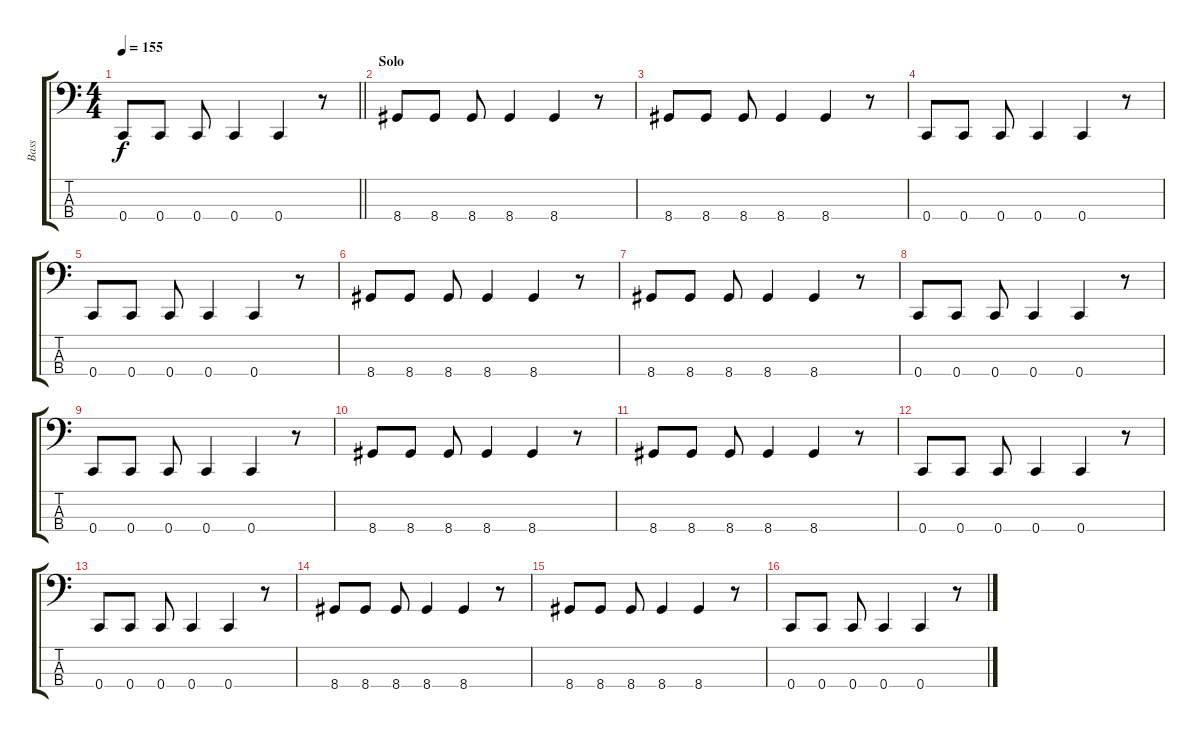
\track ("Bass" "Bass") {instrument electricbassfinger}
\staff {score tabs}
\tuning (F2 C2 G1 C1) {hide}
\ts (4 4)
\tempo 155
\clef f4
\barLineRight lightlight
\ks c
0.4.8{dy f} 0.4.8 0.4.8 0.4.4 0.4.4 r.8 |
\section ("" "Solo")
8.4.8 8.4.8 8.4.8 8.4.4 8.4.4 r.8 |
8.4.8 8.4.8 8.4.8 8.4.4 8.4.4 r.8 |
0.4.8 0.4.8 0.4.8 0.4.4 0.4.4 r.8 |
0.4.8 0.4.8 0.4.8 0.4.4 0.4.4 r.8 |
8.4.8 8.4.8 8.4.8 8.4.4 8.4.4 r.8 |
8.4.8 8.4.8 8.4.8 8.4.4 8.4.4 r.8 |
0.4.8 0.4.8 0.4.8 0.4.4 0.4.4 r.8 |
0.4.8 0.4.8 0.4.8 0.4.4 0.4.4 r.8 |
8.4.8 8.4.8 8.4.8 8.4.4 8.4.4 r.8 |
8.4.8 8.4.8 8.4.8 8.4.4 8.4.4 r.8 |
0.4.8 0.4.8 0.4.8 0.4.4 0.4.4 r.8 |
0.4.8 0.4.8 0.4.8 0.4.4 0.4.4 r.8 |
8.4.8 8.4.8 8.4.8 8.4.4 8.4.4 r.8 |
8.4.8 8.4.8 8.4.8 8.4.4 8.4.4 r.8 |
0.4.8 0.4.8 0.4.8 0.4.4 0.4.4 r.8
